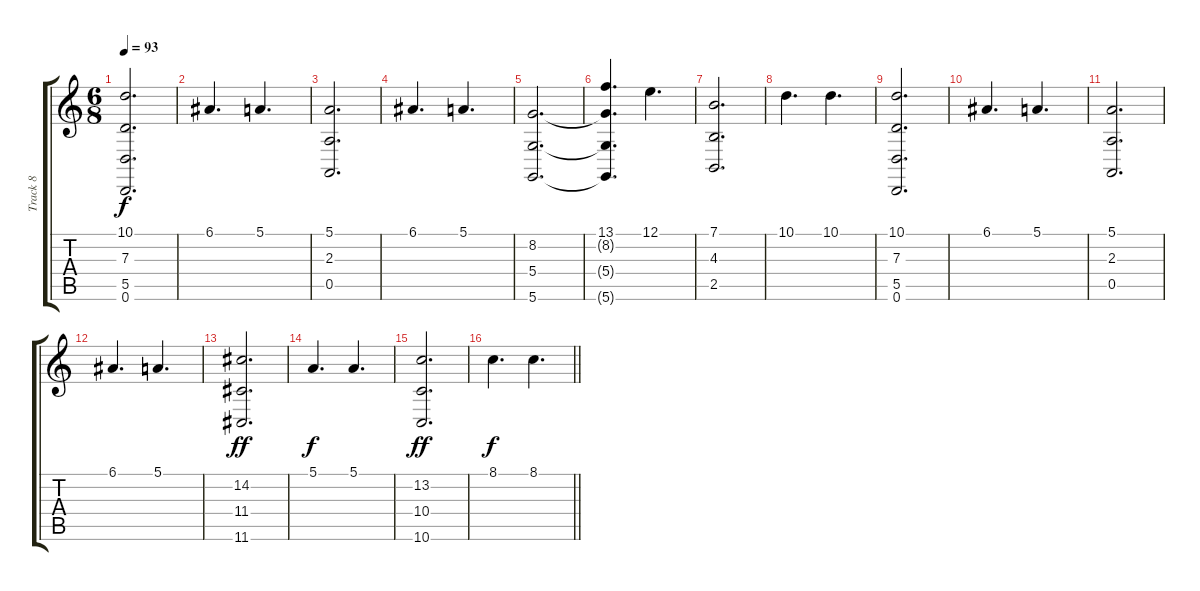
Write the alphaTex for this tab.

\track ("Track 8" "Track 8") {instrument tubularbells}
\staff {score tabs}
\tuning (E4 B3 G3 D3 A2 D2) {hide}
\ts (6 8)
\tempo 93
\clef g2
\ks c
(10.1 7.3 5.5 0.6).2{d dy f} |
6.1.4{d} 5.1.4{d} |
(5.1 2.3 0.5).2{d} |
6.1.4{d} 5.1.4{d} |
(8.2 5.4 5.6).2{d} |
(13.1 8.2{t} 5.4{t} 5.6{t}).4{d} 12.1.4{d} |
(7.1 4.3 2.5).2{d} |
10.1.4{d} 10.1.4{d} |
(10.1 7.3 5.5 0.6).2{d} |
6.1.4{d} 5.1.4{d} |
(5.1 2.3 0.5).2{d} |
6.1.4{d} 5.1.4{d} |
(14.2 11.4 11.6).2{d dy ff} |
5.1.4{d dy f} 5.1.4{d} |
(13.2 10.4 10.6).2{d dy ff} |
\barLineRight lightlight
8.1.4{d dy f} 8.1.4{d}
